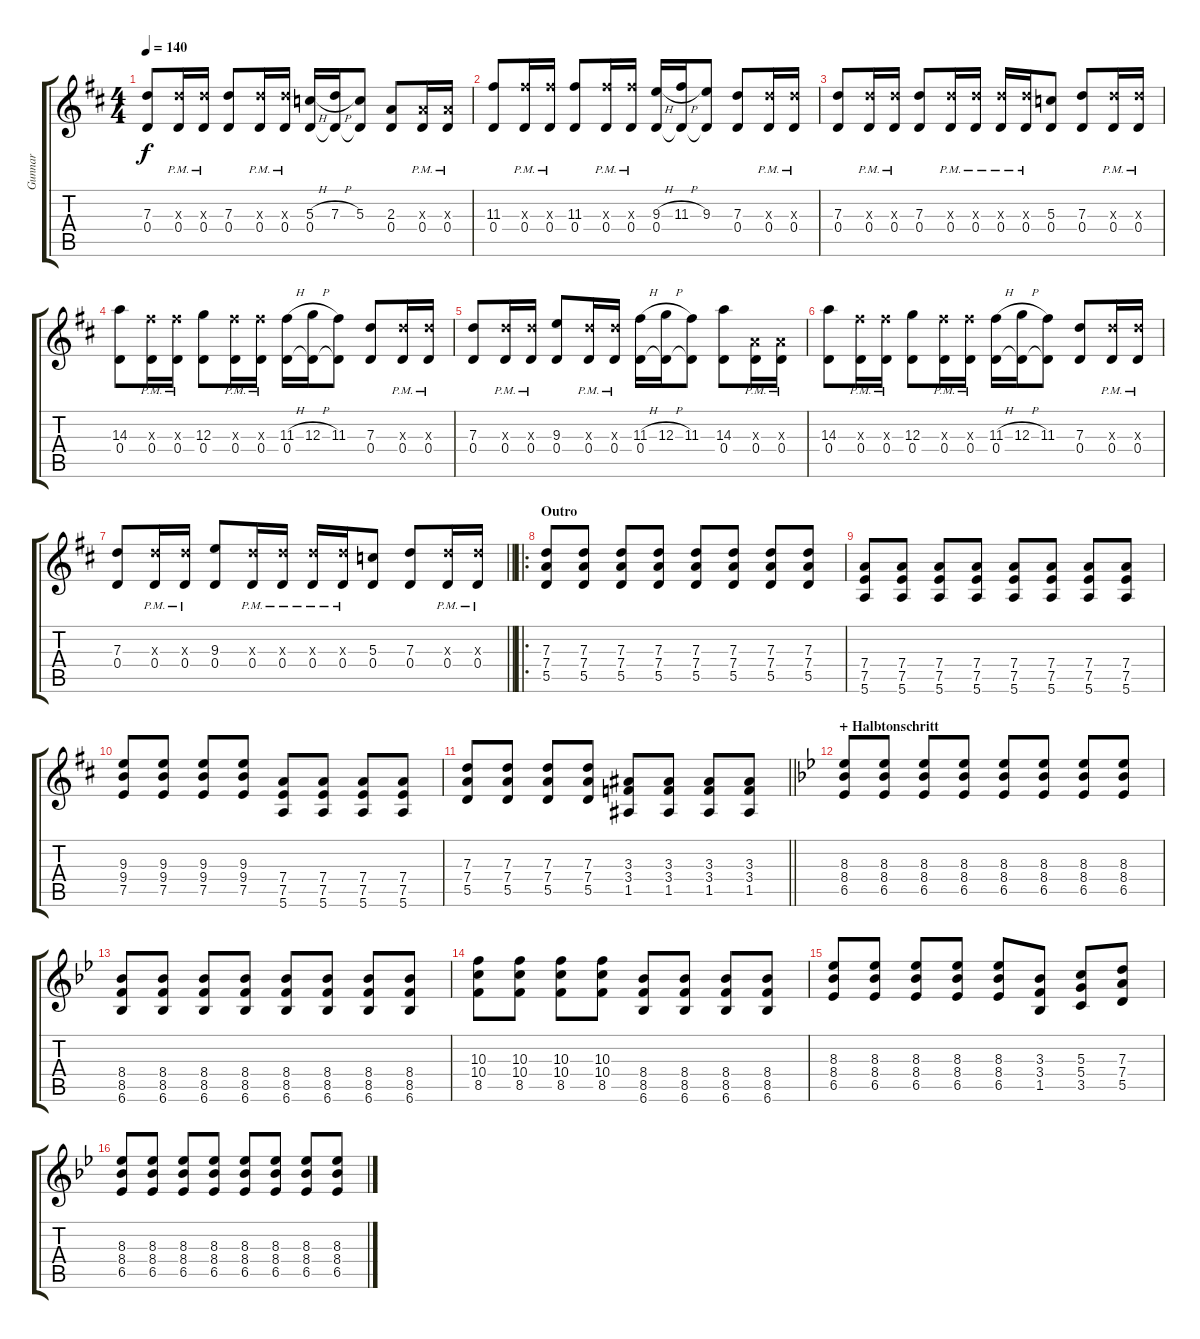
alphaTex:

\track ("Gunnar" "Gunnar") {instrument distortionguitar}
\staff {score tabs}
\tuning (E4 B3 G3 D3 A2 E2) {hide}
\ts (4 4)
\tempo 140
\clef g2
\ks d
(7.3 0.4).8{dy f} (7.3{x} 0.4{pm}).16 (7.3{x} 0.4{pm}).16 (7.3 0.4).8 (7.3{x} 0.4{pm}).16 (7.3{x} 0.4{pm}).16 (5.3{h} 0.4).16 (7.3{h} 0.4{t}).16 (5.3 0.4{t}).8 (2.3 0.4).8 (2.3{x} 0.4{pm}).16 (2.3{x} 0.4{pm}).16 |
(11.3 0.4).8 (11.3{x} 0.4{pm}).16 (11.3{x} 0.4{pm}).16 (11.3 0.4).8 (11.3{x} 0.4{pm}).16 (11.3{x} 0.4{pm}).16 (9.3{h} 0.4).16 (11.3{h} 0.4{t}).16 (9.3 0.4{t}).8 (7.3 0.4).8 (7.3{x} 0.4{pm}).16 (7.3{x} 0.4{pm}).16 |
(7.3 0.4).8 (7.3{x} 0.4{pm}).16 (7.3{x} 0.4{pm}).16 (7.3 0.4).8 (7.3{x} 0.4{pm}).16 (7.3{x} 0.4{pm}).16 (7.3{x} 0.4{pm}).16 (7.3{x} 0.4{pm}).16 (5.3 0.4).8 (7.3 0.4).8 (7.3{x} 0.4{pm}).16 (7.3{x} 0.4{pm}).16 |
(14.3 0.4).8 (11.3{pm x} 0.4{pm}).16 (11.3{pm x} 0.4{pm}).16 (12.3 0.4).8 (11.3{pm x} 0.4{pm}).16 (11.3{pm x} 0.4{pm}).16 (11.3{h} 0.4).16 (12.3{h} 0.4{t}).16 (11.3 0.4{t}).8 (7.3 0.4).8 (7.3{x} 0.4{pm}).16 (7.3{x} 0.4{pm}).16 |
(7.3 0.4).8 (7.3{x} 0.4{pm}).16 (7.3{x} 0.4{pm}).16 (9.3 0.4).8 (7.3{x} 0.4{pm}).16 (7.3{x} 0.4{pm}).16 (11.3{h} 0.4).16 (12.3{h} 0.4{t}).16 (11.3 0.4{t}).8 (14.3 0.4).8 (2.3{x} 0.4{pm}).16 (2.3{x} 0.4{pm}).16 |
(14.3 0.4).8 (11.3{x} 0.4{pm}).16 (11.3{x} 0.4{pm}).16 (12.3 0.4).8 (11.3{x} 0.4{pm}).16 (11.3{x} 0.4{pm}).16 (11.3{h} 0.4).16 (12.3{h} 0.4{t}).16 (11.3 0.4{t}).8 (7.3 0.4).8 (7.3{x} 0.4{pm}).16 (7.3{x} 0.4{pm}).16 |
\barLineRight lightlight
(7.3 0.4).8 (7.3{x} 0.4{pm}).16 (7.3{x} 0.4{pm}).16 (9.3 0.4).8 (7.3{x} 0.4{pm}).16 (7.3{x} 0.4{pm}).16 (7.3{x} 0.4{pm}).16 (7.3{x} 0.4{pm}).16 (5.3 0.4).8 (7.3 0.4).8 (7.3{x} 0.4{pm}).16 (7.3{x} 0.4{pm}).16 |
\ro
\section ("" "Outro")
(7.3 7.4 5.5).8 (7.3 7.4 5.5).8 (7.3 7.4 5.5).8 (7.3 7.4 5.5).8 (7.3 7.4 5.5).8 (7.3 7.4 5.5).8 (7.3 7.4 5.5).8 (7.3 7.4 5.5).8 |
(7.4 7.5 5.6).8 (7.4 7.5 5.6).8 (7.4 7.5 5.6).8 (7.4 7.5 5.6).8 (7.4 7.5 5.6).8 (7.4 7.5 5.6).8 (7.4 7.5 5.6).8 (7.4 7.5 5.6).8 |
(9.3 9.4 7.5).8 (9.3 9.4 7.5).8 (9.3 9.4 7.5).8 (9.3 9.4 7.5).8 (7.4 7.5 5.6).8 (7.4 7.5 5.6).8 (7.4 7.5 5.6).8 (7.4 7.5 5.6).8 |
\barLineRight lightlight
(7.3 7.4 5.5).8 (7.3 7.4 5.5).8 (7.3 7.4 5.5).8 (7.3 7.4 5.5).8 (3.3 3.4 1.5).8 (3.3 3.4 1.5).8 (3.3 3.4 1.5).8 (3.3 3.4 1.5).8 |
\section ("" "+ Halbtonschritt")
\ks bb
(8.3 8.4 6.5).8 (8.3 8.4 6.5).8 (8.3 8.4 6.5).8 (8.3 8.4 6.5).8 (8.3 8.4 6.5).8 (8.3 8.4 6.5).8 (8.3 8.4 6.5).8 (8.3 8.4 6.5).8 |
(8.4 8.5 6.6).8 (8.4 8.5 6.6).8 (8.4 8.5 6.6).8 (8.4 8.5 6.6).8 (8.4 8.5 6.6).8 (8.4 8.5 6.6).8 (8.4 8.5 6.6).8 (8.4 8.5 6.6).8 |
(10.3 10.4 8.5).8 (10.3 10.4 8.5).8 (10.3 10.4 8.5).8 (10.3 10.4 8.5).8 (8.4 8.5 6.6).8 (8.4 8.5 6.6).8 (8.4 8.5 6.6).8 (8.4 8.5 6.6).8 |
(8.3 8.4 6.5).8 (8.3 8.4 6.5).8 (8.3 8.4 6.5).8 (8.3 8.4 6.5).8 (8.3 8.4 6.5).8 (3.3 3.4 1.5).8 (5.3 5.4 3.5).8 (7.3 7.4 5.5).8 |
(8.3 8.4 6.5).8 (8.3 8.4 6.5).8 (8.3 8.4 6.5).8 (8.3 8.4 6.5).8 (8.3 8.4 6.5).8 (8.3 8.4 6.5).8 (8.3 8.4 6.5).8 (8.3 8.4 6.5).8
